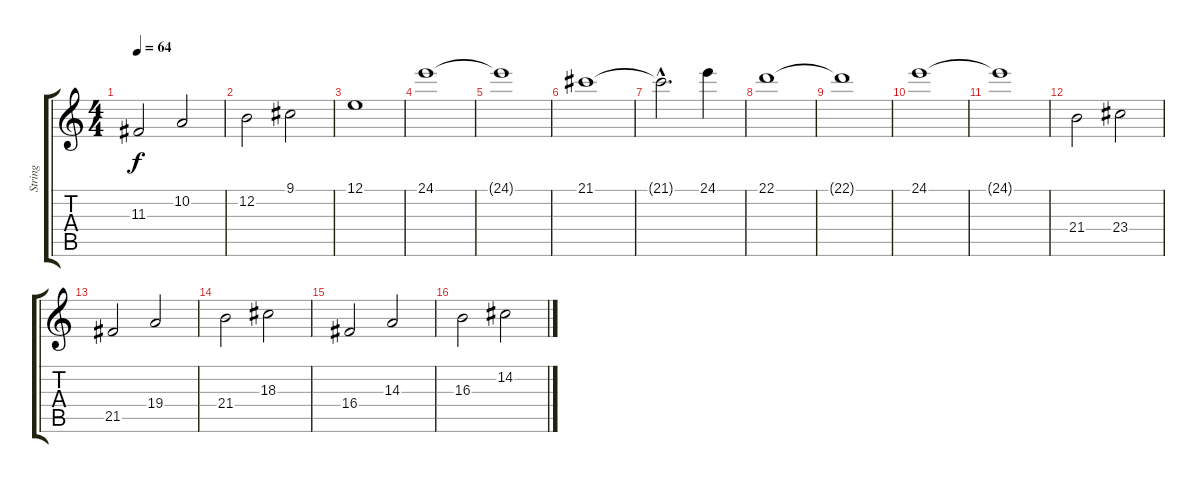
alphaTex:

\track ("String" "String") {instrument synthstrings2}
\staff {score tabs}
\tuning (E4 B3 G3 D3 A2 E2) {hide}
\ts (4 4)
\tempo 64
\clef g2
\ks c
11.3.2{dy f} 10.2.2 |
12.2.2 9.1.2 |
12.1.1 |
24.1.1 |
24.1{t}.1 |
21.1.1 |
21.1{hac t}.2{d} 24.1.4 |
22.1.1 |
22.1{t}.1 |
24.1.1 |
24.1{t}.1 |
21.4.2 23.4.2 |
21.5.2 19.4.2 |
21.4.2 18.3.2 |
16.4.2 14.3.2 |
16.3.2 14.2.2
